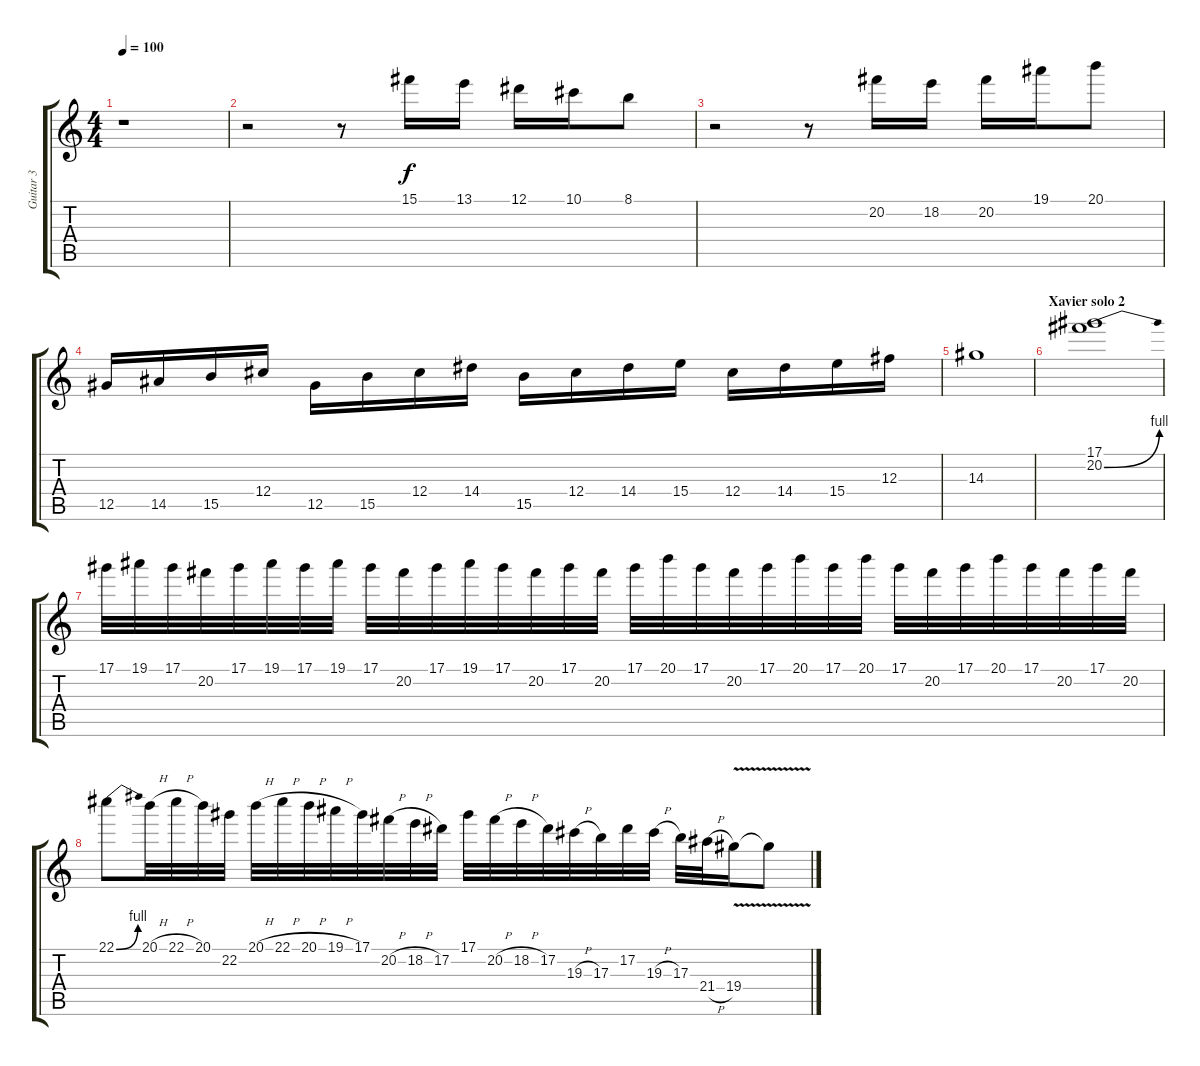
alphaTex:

\track ("Guitar 3" "Guitar 3") {instrument distortionguitar}
\staff {score tabs}
\tuning (Eb4 Bb3 Gb3 Db3 Ab2 Eb2) {hide}
\ts (4 4)
\tempo 100
\clef g2
\ks c
r.1{dy f} |
r.2 r.8 15.1.16 13.1.16 12.1.16 10.1.16 8.1.8 |
r.2 r.8 20.2.16 18.2.16 20.2.16 19.1.16 20.1.8 |
12.5.16 14.5.16 15.5.16 12.4.16 12.5.16 15.5.16 12.4.16 14.4.16 15.5.16 12.4.16 14.4.16 15.4.16 12.4.16 14.4.16 15.4.16 12.3.16 |
14.3.1 |
\section ("" "Xavier solo 2")
(17.1 20.2{be (bend 0 0 60 4)}).1 |
17.1.32 19.1.32 17.1.32 20.2.32 17.1.32 19.1.32 17.1.32 19.1.32 17.1.32 20.2.32 17.1.32 19.1.32 17.1.32 20.2.32 17.1.32 20.2.32 17.1.32 20.1.32 17.1.32 20.2.32 17.1.32 20.1.32 17.1.32 20.1.32 17.1.32 20.2.32 17.1.32 20.1.32 17.1.32 20.2.32 17.1.32 20.2.32 |
22.1{be (bend 0 0 60 4)}.8 20.1{h}.32 22.1{h}.32 20.1.32 22.2.32 20.1{h}.32 22.1{h}.32 20.1{h}.32 19.1{h}.32 17.1.32 20.2{h}.32 18.2{h}.32 17.2.32 17.1.32 20.2{h}.32 18.2{h}.32 17.2.32 19.3{h}.32 17.3.32 17.2.32 19.3{h}.32 17.3.32 21.4{h}.32 19.4{v}.16 19.4{t}.8
